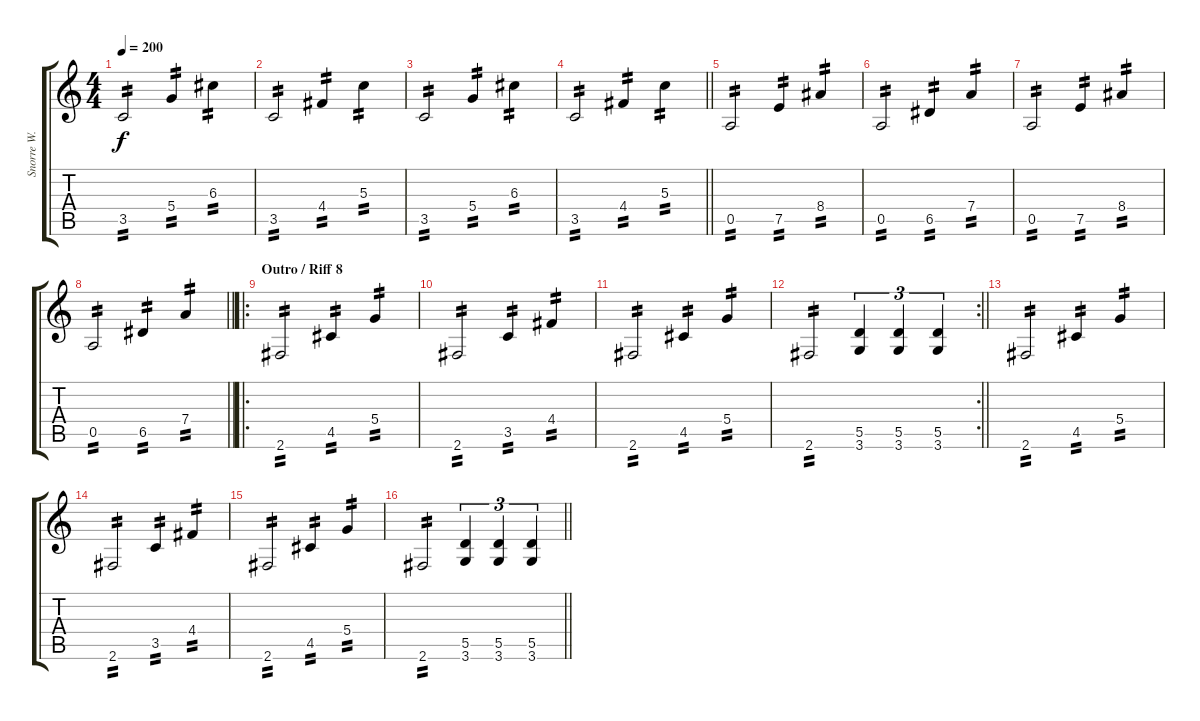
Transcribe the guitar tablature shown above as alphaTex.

\track ("Snorre W. Ruch" "Snorre W. ") {instrument distortionguitar}
\staff {score tabs}
\tuning (E4 B3 G3 D3 A2 E2) {hide}
\ts (4 4)
\tempo 200
\clef g2
\ks c
3.5.2{tp 2 dy f} 5.4.4{tp 2} 6.3.4{tp 2} |
3.5.2{tp 2} 4.4.4{tp 2} 5.3.4{tp 2} |
3.5.2{tp 2} 5.4.4{tp 2} 6.3.4{tp 2} |
\barLineRight lightlight
3.5.2{tp 2} 4.4.4{tp 2} 5.3.4{tp 2} |
0.5.2{tp 2} 7.5.4{tp 2} 8.4.4{tp 2} |
0.5.2{tp 2} 6.5.4{tp 2} 7.4.4{tp 2} |
0.5.2{tp 2} 7.5.4{tp 2} 8.4.4{tp 2} |
\barLineRight lightlight
0.5.2{tp 2} 6.5.4{tp 2} 7.4.4{tp 2} |
\ro
\section ("" "Outro / Riff 8")
2.6.2{tp 2} 4.5.4{tp 2} 5.4.4{tp 2} |
2.6.2{tp 2} 3.5.4{tp 2} 4.4.4{tp 2} |
2.6.2{tp 2} 4.5.4{tp 2} 5.4.4{tp 2} |
\rc 2
\barLineRight lightlight
2.6.2{tp 2} (5.5 3.6).4{tu (3 2)} (5.5 3.6).4{tu (3 2)} (5.5 3.6).4{tu (3 2)} |
2.6.2{tp 2} 4.5.4{tp 2} 5.4.4{tp 2} |
2.6.2{tp 2} 3.5.4{tp 2} 4.4.4{tp 2} |
2.6.2{tp 2} 4.5.4{tp 2} 5.4.4{tp 2} |
\barLineRight lightlight
2.6.2{tp 2} (5.5 3.6).4{tu (3 2)} (5.5 3.6).4{tu (3 2)} (5.5 3.6).4{tu (3 2)}
